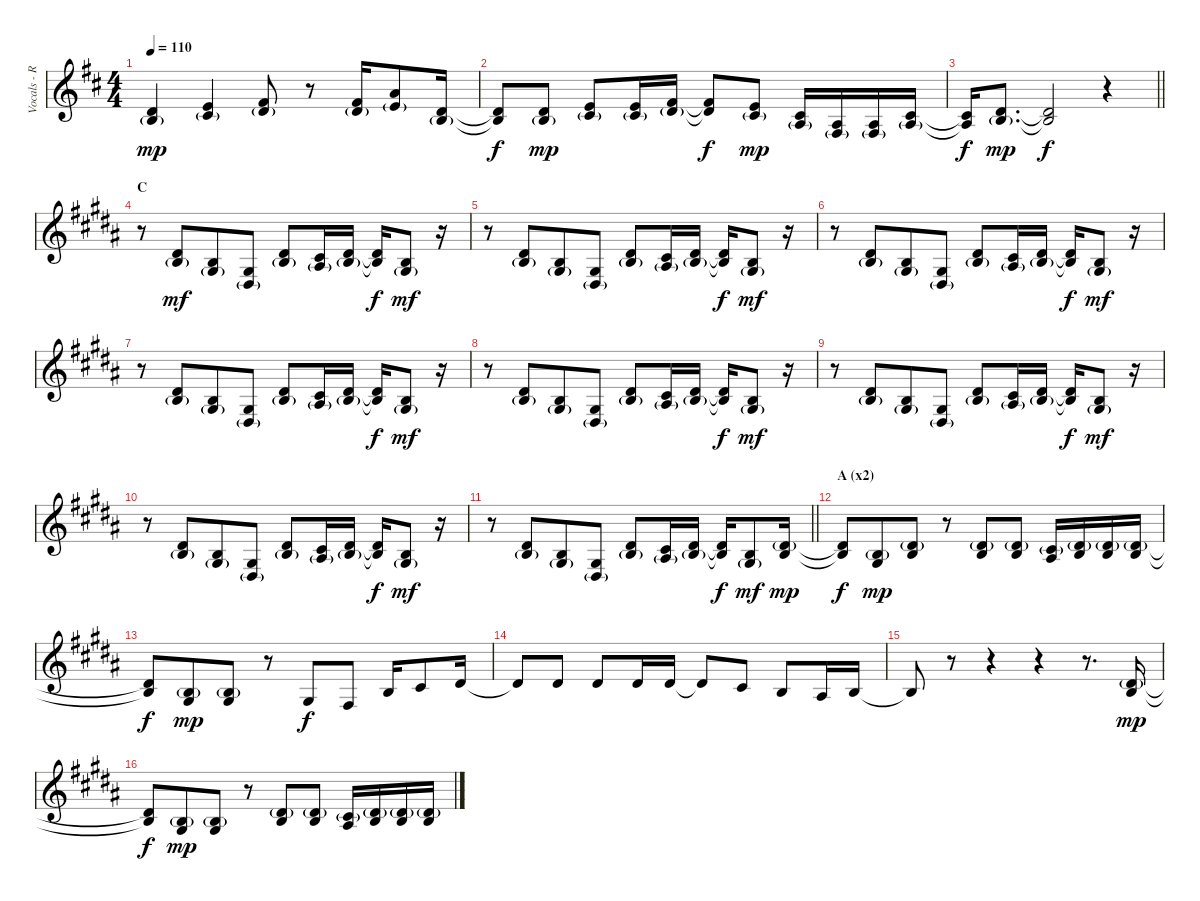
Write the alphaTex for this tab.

\track ("Vocals - Ruki" "Vocals - R") {instrument lead6voice}
\staff {score}
\tuning (E4 B3 G3 D3 A2 E2) {hide}
\ts (4 4)
\tempo 110
\clef g2
\ks d
(3.2 4.3{g}).4{dy mp} (0.1 2.2{g}).4 (2.1 3.2{g}).8 r.8 (2.1 3.2{g}).16 (5.1 5.2{g}).8 (3.2 4.3{g}).16 |
(3.2{t} 4.3{t}).8{dy f} (3.2 4.3{g}).8{dy mp} (0.1 2.2{g}).8 (0.1 2.2{g}).16 (2.1 3.2{g}).16 (2.1{t} 3.2{t}).8{dy f} (0.1 2.2{g}).8{dy mp} (2.2 2.3{g}).16 (2.3 4.4{g}).16 (2.3 4.4{g}).16 (2.2 2.3{g}).16 |
\barLineRight lightlight
(2.2{t} 2.3{t}).16{dy f} (3.2 4.3{g}).8{d dy mp} (3.2{t} 4.3{t}).2{dy f} r.4 |
\section ("" "C")
\ks b
r.8 (4.2 4.3{g}).8{dy mf beam merge} (0.2 1.3{g}).8 (1.3 1.4{g}).8 (4.2 4.3{g}).8 (2.2 3.3{g}).16 (4.2 4.3{g}).16 (4.2{t} 4.3{t}).16{dy f} (0.2 1.3{g}).8{dy mf} r.16 |
r.8 (4.2 4.3{g}).8{beam merge} (0.2 1.3{g}).8 (1.3 1.4{g}).8 (4.2 4.3{g}).8 (2.2 3.3{g}).16 (4.2 4.3{g}).16 (4.2{t} 4.3{t}).16{dy f} (0.2 1.3{g}).8{dy mf} r.16 |
r.8 (4.2 4.3{g}).8{beam merge} (0.2 1.3{g}).8 (1.3 1.4{g}).8 (4.2 4.3{g}).8 (2.2 3.3{g}).16 (4.2 4.3{g}).16 (4.2{t} 4.3{t}).16{dy f} (0.2 1.3{g}).8{dy mf} r.16 |
r.8 (4.2 4.3{g}).8{beam merge} (0.2 1.3{g}).8 (1.3 1.4{g}).8 (4.2 4.3{g}).8 (2.2 3.3{g}).16 (4.2 4.3{g}).16 (4.2{t} 4.3{t}).16{dy f} (0.2 1.3{g}).8{dy mf} r.16 |
r.8 (4.2 4.3{g}).8{beam merge} (0.2 1.3{g}).8 (1.3 1.4{g}).8 (4.2 4.3{g}).8 (2.2 3.3{g}).16 (4.2 4.3{g}).16 (4.2{t} 4.3{t}).16{dy f} (0.2 1.3{g}).8{dy mf} r.16 |
r.8 (4.2 4.3{g}).8{beam merge} (0.2 1.3{g}).8 (1.3 1.4{g}).8 (4.2 4.3{g}).8 (2.2 3.3{g}).16 (4.2 4.3{g}).16 (4.2{t} 4.3{t}).16{dy f} (0.2 1.3{g}).8{dy mf} r.16 |
r.8 (4.2 4.3{g}).8{beam merge} (0.2 1.3{g}).8 (1.3 1.4{g}).8 (4.2 4.3{g}).8 (2.2 3.3{g}).16 (4.2 4.3{g}).16 (4.2{t} 4.3{t}).16{dy f} (0.2 1.3{g}).8{dy mf} r.16 |
\barLineRight lightlight
r.8 (4.2 4.3{g}).8{beam merge} (0.2 1.3{g}).8 (1.3 1.4{g}).8 (4.2 4.3{g}).8 (2.2 3.3{g}).16 (4.2 4.3{g}).16 (4.2{t} 4.3{t}).16{dy f} (0.2 1.3{g}).8{dy mf} (4.2{g} 4.3).16{dy mp} |
\section ("" "A (x2)")
(4.2{t} 4.3{t}).8{dy f} (0.2{g} 1.3).8{dy mp beam merge} (4.2{g} 4.3).8 r.8 (4.2{g} 4.3).8 (4.2{g} 4.3).8 (2.2{g} 3.3).16 (4.2{g} 4.3).16 (4.2{g} 4.3).16 (4.2{g} 4.3).16 |
(4.2{t} 4.3{t}).8{dy f} (0.2{g} 1.3).8{dy mp beam merge} (0.2{g} 1.3).8 r.8 1.3.8{dy f} 4.4.8 0.2.16 2.2.8 4.2.16 |
4.2{t}.8 4.2.8 4.2.8 4.2.16 4.2.16 4.2{t}.8 2.2.8 0.2.8 3.3.16 0.2.16 |
0.2{t}.8 r.8{beam merge} r.4 r.4 r.8{d} (4.2{g} 4.3).16{dy mp} |
(4.2{t} 4.3{t}).8{dy f} (0.2{g} 1.3).8{dy mp beam merge} (0.2{g} 1.3).8 r.8 (4.2{g} 4.3).8 (4.2{g} 4.3).8 (2.2{g} 3.3).16 (4.2{g} 4.3).16 (4.2{g} 4.3).16 (4.2{g} 4.3).16
